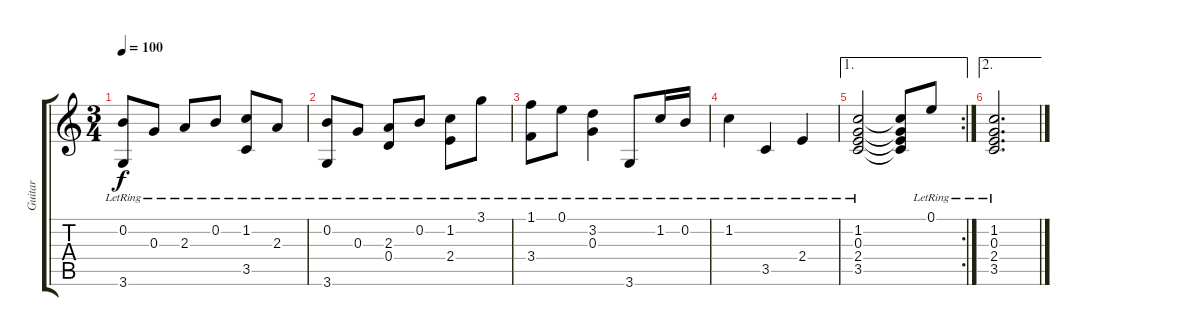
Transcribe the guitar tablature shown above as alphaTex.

\track ("Guitar" "Guitar") {instrument acousticguitarsteel}
\staff {score tabs}
\tuning (E4 B3 G3 D3 A2 E2) {hide}
\ts (3 4)
\tempo 100
\clef g2
\ks c
(0.2{lr} 3.6{lr}).8{dy f} 0.3{lr}.8 2.3{lr}.8 0.2{lr}.8 (1.2{lr} 3.5{lr}).8 2.3{lr}.8 |
(0.2{lr} 3.6{lr}).8 0.3{lr}.8 (2.3{lr} 0.4{lr}).8 0.2{lr}.8 (1.2{lr} 2.4{lr}).8 3.1{lr}.8 |
(1.1{lr} 3.4{lr}).8 0.1{lr}.8 (3.2{lr} 0.3{lr}).4 3.6{lr}.8 1.2{lr}.16 0.2{lr}.16 |
1.2{lr}.4 3.5{lr}.4 2.4{lr}.4 |
\ae 1
\rc 2
(1.2{lr} 0.3{lr} 2.4{lr} 3.5{lr}).2 (1.2{t} 0.3{t} 2.4{t} 3.5{t}).8 0.1{lr}.8 |
\ae 2
(1.2{lr} 0.3{lr} 2.4{lr} 3.5{lr}).2{d}
